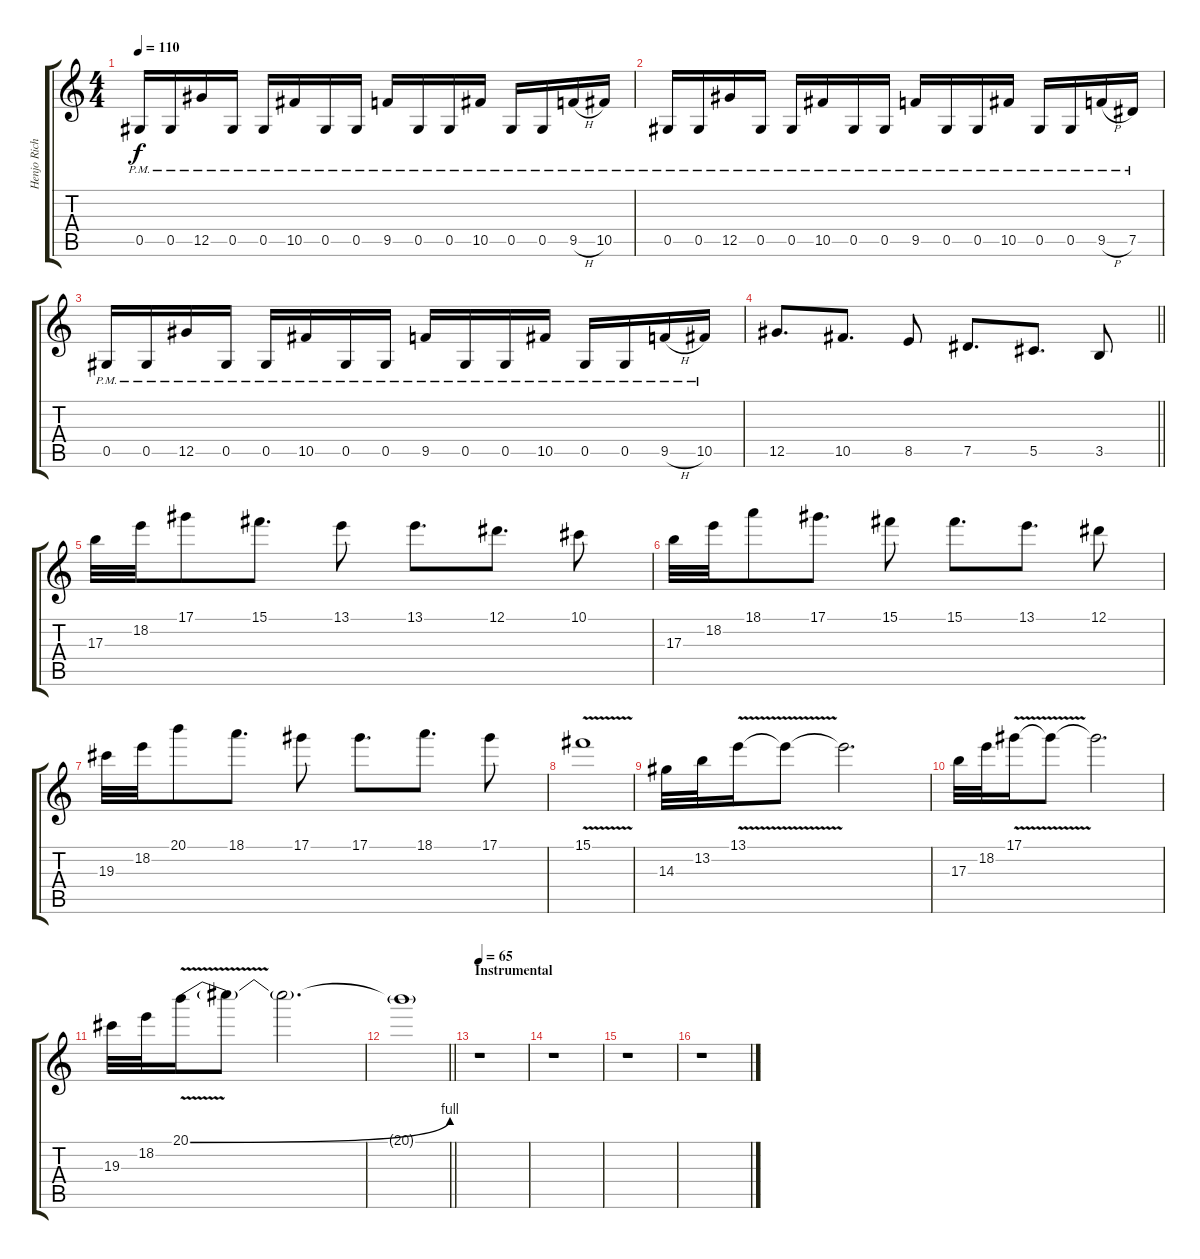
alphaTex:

\track ("Henjo Richter (Guitar)" "Henjo Rich") {instrument distortionguitar}
\staff {score tabs}
\tuning (Eb4 Bb3 Gb3 Db3 Ab2 Eb2) {hide}
\ts (4 4)
\tempo 110
\clef g2
\ks c
0.5{pm}.16{dy f} 0.5{pm}.16 12.5{pm}.16 0.5{pm}.16 0.5{pm}.16 10.5{pm}.16 0.5{pm}.16 0.5{pm}.16 9.5{pm}.16 0.5{pm}.16 0.5{pm}.16 10.5{pm}.16 0.5{pm}.16 0.5{pm}.16 9.5{h pm}.16 10.5{pm}.16 |
0.5{pm}.16 0.5{pm}.16 12.5{pm}.16 0.5{pm}.16 0.5{pm}.16 10.5{pm}.16 0.5{pm}.16 0.5{pm}.16 9.5{pm}.16 0.5{pm}.16 0.5{pm}.16 10.5{pm}.16 0.5{pm}.16 0.5{pm}.16 9.5{h pm}.16 7.5{pm}.16 |
0.5{pm}.16 0.5{pm}.16 12.5{pm}.16 0.5{pm}.16 0.5{pm}.16 10.5{pm}.16 0.5{pm}.16 0.5{pm}.16 9.5{pm}.16 0.5{pm}.16 0.5{pm}.16 10.5{pm}.16 0.5{pm}.16 0.5{pm}.16 9.5{h pm}.16 10.5{pm}.16 |
\barLineRight lightlight
12.5.8{d} 10.5.8{d} 8.5.8 7.5.8{d} 5.5.8{d} 3.5.8 |
17.3.32 18.2.32 17.1.8 15.1.8{d} 13.1.8 13.1.8{d} 12.1.8{d} 10.1.8 |
17.3.32 18.2.32 18.1.8 17.1.8{d} 15.1.8 15.1.8{d} 13.1.8{d} 12.1.8 |
19.3.32 18.2.32 20.1.8 18.1.8{d} 17.1.8 17.1.8{d} 18.1.8{d} 17.1.8 |
15.1{v}.1 |
14.3.32 13.2.32 13.1{v}.16 13.1{t}.8 13.1{t}.2{d} |
17.3.32 18.2.32 17.1{v}.16 17.1{t}.8 17.1{t}.2{d} |
19.3.32 18.2.32 20.1{be (bend 0 0 60 4) v}.16 20.1{t}.8 20.1{t}.2{d} |
\barLineRight lightlight
20.1{t}.1 |
\section ("" "Instrumental")
\tempo 65
r.1 |
r.1 |
r.1 |
r.1
